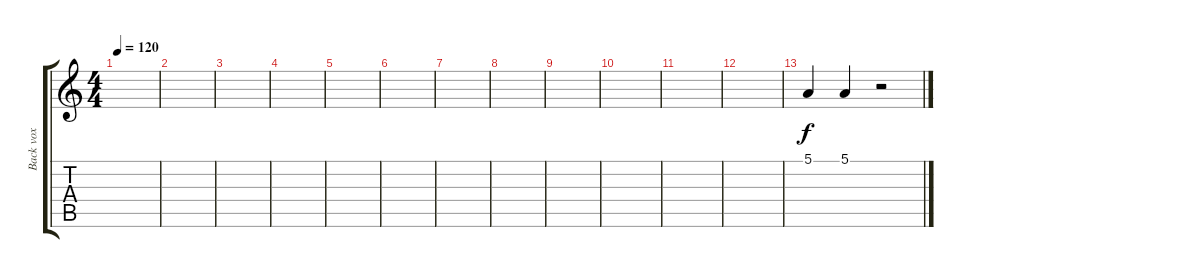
\track ("Back vox" "Back vox") {instrument tenorsax}
\staff {score tabs}
\tuning (E4 B3 G3 D3 A2 E2) {hide}
\ts (4 4)
\tempo 120
\clef g2
\ks c
|
|
|
|
|
|
|
|
|
|
|
|
5.1.4 5.1.4 r.2
